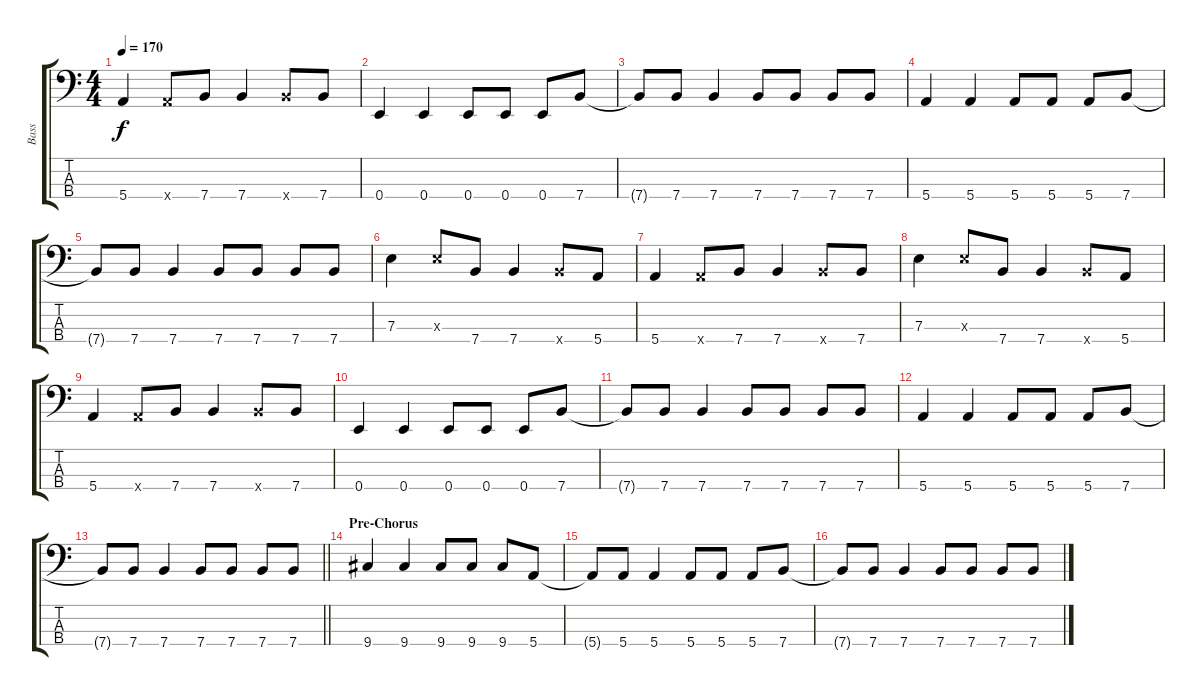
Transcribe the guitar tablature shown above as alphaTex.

\track ("Bass" "Bass") {instrument electricbassfinger}
\staff {score tabs}
\tuning (G2 D2 A1 E1) {hide}
\ts (4 4)
\tempo 170
\clef f4
\ks c
5.4.4{dy f} 5.4{x}.8 7.4.8 7.4.4 7.4{x}.8 7.4.8 |
0.4.4 0.4.4 0.4.8 0.4.8 0.4.8 7.4.8 |
7.4{t}.8 7.4.8 7.4.4 7.4.8 7.4.8 7.4.8 7.4.8 |
5.4.4 5.4.4 5.4.8 5.4.8 5.4.8 7.4.8 |
7.4{t}.8 7.4.8 7.4.4 7.4.8 7.4.8 7.4.8 7.4.8 |
7.3.4{instrument electricbasspick} 7.3{x}.8 7.4.8 7.4.4 7.4{x}.8 5.4.8 |
5.4.4 5.4{x}.8 7.4.8 7.4.4 7.4{x}.8 7.4.8 |
7.3.4 7.3{x}.8 7.4.8 7.4.4 7.4{x}.8 5.4.8 |
5.4.4 5.4{x}.8 7.4.8 7.4.4 7.4{x}.8 7.4.8 |
0.4.4 0.4.4 0.4.8 0.4.8 0.4.8 7.4.8 |
7.4{t}.8 7.4.8 7.4.4 7.4.8 7.4.8 7.4.8 7.4.8 |
5.4.4 5.4.4 5.4.8 5.4.8 5.4.8 7.4.8 |
\barLineRight lightlight
7.4{t}.8 7.4.8 7.4.4 7.4.8 7.4.8 7.4.8 7.4.8 |
\section ("" "Pre-Chorus")
9.4.4 9.4.4 9.4.8 9.4.8 9.4.8 5.4.8 |
5.4{t}.8 5.4.8 5.4.4 5.4.8 5.4.8 5.4.8 7.4.8 |
7.4{t}.8 7.4.8 7.4.4 7.4.8 7.4.8 7.4.8 7.4.8
